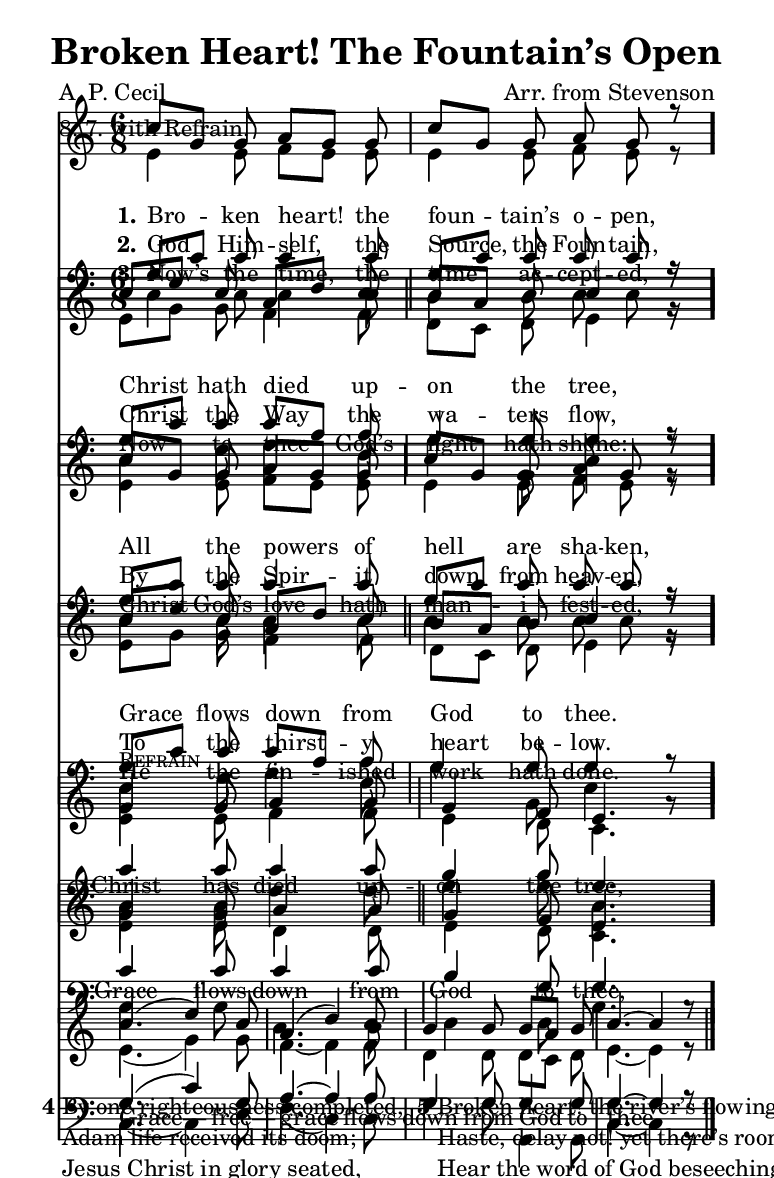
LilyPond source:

\include "common/global.ily"
\paper {
  \include "common/paper.ily"
  ragged-bottom = ##t
  ragged-last-bottom = ##t
  %systems-per-page = ##f
  page-count = 1
}

\header{
  hymnnumber = "63"
  title = "Broken Heart! The Fountain’s Open"
  tunename = ""
  meter = "8. 7. with Refrain."
  poet = "A. P. Cecil"
  composer = "Arr. from Stevenson"
  %copyright = ""
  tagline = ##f
}

% for fermata in MIDI
ta = { \tempo 4=76 }
tb = { \tempo 4=38 }

patternAA = { c8[ c8] c8 c8[ c8] c8 | c8[ c8] c8 c8 c8 c8 }
patternAB = { c8[ c8] c8 c4      c8 | c8[ c8] c8 c8 c8 c8 }
patternAC = { c4      c8 c8[ c8] c8 | c4      c8 c8 c8 c8 }
patternAD = { c4      c8 c4      c8 | c4      c8 c8 c8 c8 }

patternBA = { c8[ c8] c8 c8[ c8] c8 | c8[ c8] c8 c4    c8 }
patternBB = { c8[ c8] c8 c8[ c8] c8 | c4      c8 c4    c8 }
patternBC = { c8[ c8] c8 c4      c8 | c8[ c8] c8 c4    c8 }
patternBD = { c4      c8 c4      c8 | c4      c8 c4    c8 }

patternCA = { c4 c8 c4 c8 | c4 c8 c4. }

patternDA = { c4. c4 c8 | c4. c4 c8 | c4 c8 c8[ c8] c8 | c4. ~ c4 c8 }
patternDB = { c4. c4 c8 | c4. c4 c8 | c4 c8 c4      c8 | c4. ~ c4 c8 }

global = {
  \include "common/overrides.ily"
  \override Staff.TimeSignature.style = #'()
  \time 6/8
  \override Score.MetronomeMark.transparent = ##t % hide all fermata changes too
  \ta
  \key c \major
  %\partial 4
  \autoBeamOff
}

notesSoprano = {
\global
\relative c'' {

  \changePitch \patternAA { c g g a g g | c g g a g r }
  \changePitch \patternBA { c e c a d c | b a b c r }
  \changePitch \patternAA { c g g a g g | c g g a g r }
  \changePitch \patternBA { c e c a d c | b a b c r }

  << s^\markup { \small \caps "Refrain" }
  \changePitch \patternCA { g g a a | g f e } >>
  \changePitch \patternCA { g g a a | g f e }
  \changePitch \patternDA { c'( e) c | a( d) c | b b b a b | c c r }

  \bar "|."

}
}

notesAlto = {
\global
\relative e' {

  \changePitch \patternAC { e e f e e | e e f e r }
  \changePitch \patternBC { e g g f f | d c d e r }
  \changePitch \patternAC { e e f e e | e e f e r }
  \changePitch \patternBC { e g g f f | d c d e r }

  \changePitch \patternCA { e e f f | e d c }
  \changePitch \patternCA { e e d d | e d c }
  \changePitch \patternDA { e( g) g | f ~ f f | d d d c d | e e r }

}
}

notesTenor = {
\global
\relative a {

  \changePitch \patternAB { g c c c c | g c c c c r }
  \changePitch \patternBB { g c c c a a | g g g r }
  \changePitch \patternAB { g c c c c | g c c c c r }
  \changePitch \patternBB { g c c c a a | g g g r }

  \changePitch \patternCA { c c c c | b b g }
  \changePitch \patternCA { c c c c | b g g }
  \changePitch \patternDB { g( c) g | a ~ a a | g g g g | g g r }

}
}

notesBass = {
\global
\relative f {

  \changePitch \patternAD { c c c c | c c c c r }
  \changePitch \patternBD { c e f d | g g, c r }
  \changePitch \patternAD { c c c c | c c c c r }
  \changePitch \patternBD { c e f d | g g, c r }

  \changePitch \patternCA { c c f f | g g c, }
  \changePitch \patternCA { c c f, f | g g c }
  \changePitch \patternDB { c ~ c e | f( d) d | g g g, g | c c r }

}
}

Refrain = \lyricmode {

Christ has died up -- on the tree, \bar "."
Grace flows down from God to thee, \bar "." \break
Grace— free— grace flows down from God to thee. \bar "."

}

wordsA = \lyricmode {
\set stanza = "1."

Bro -- ken heart! the foun -- tain’s o -- pen, \bar "."
Christ hath died up -- on the tree, \bar "." \break
All the powers of hell are sha -- ken, \bar "."
Grace flows down from God to thee. \bar "." \break

}

wordsB = \lyricmode {
\set stanza = "2."

God Him -- self, the Source, the Foun -- tain,
Christ the Way the wa -- ters flow,
By the Spir -- it down from heav -- en,
To the thirst -- y heart be -- low.

\Refrain

}

wordsC = \lyricmode {
\set stanza = "3."

Now’s the time, the time ac -- cept -- ed,
Now to thee God’s light hath shone:
Christ God’s love hath man -- i -- fest -- ed,
He the fin -- ished work hath done.

}

wordsD = \markuplist {

\line { By one righteousness completed, }
\line { Adam life received its doom; }
\line { Jesus Christ in glory seated, }
\line { Everlasting life hath won. }

}

wordsE = \markuplist {

\line { Broken heart! the river’s flowing, }
\line { Haste, delay not! yet there’s room; }
\line { Hear the word of God beseeching, }
\line { “Whosoever thirsts may come.” }

}

\score {
  \context ChoirStaff <<
    \context Staff = upper <<
      \set ChoirStaff.systemStartDelimiter = #'SystemStartBar
      \context Voice  = sopranos { \voiceOne << \notesSoprano >> }
      \context Voice  = altos { \voiceTwo << \notesAlto >> }
      \context Lyrics = one   \lyricsto sopranos \wordsA
      \context Lyrics = two   \lyricsto sopranos \wordsB
      \context Lyrics = three \lyricsto sopranos \wordsC
    >>
    \context Staff = men <<
      \clef bass
      \context Voice  = tenors { \voiceOne << \notesTenor >> }
      \context Voice  = basses { \voiceTwo << \notesBass >> }
    >>
  >>
  \layout {
    \include "common/layout.ily"
  }
  \midi{
    \include "common/midi.ily"
  }
}

\noPageBreak

\markup { \fill-line { %\column {
  \hspace #0.1
	\line{ \bold 4 \column { \wordsD } } %\combine \null \vspace #0.4
  \hspace #0.1
  \line{ \bold 5 \column { \wordsE } } %\combine \null \vspace #0.4
  \hspace #0.1
} } %}

\version "2.18.0"  % necessary for upgrading to future LilyPond versions.

% vi:set et ts=2 sw=2 ai nocindent syntax=lilypond:
